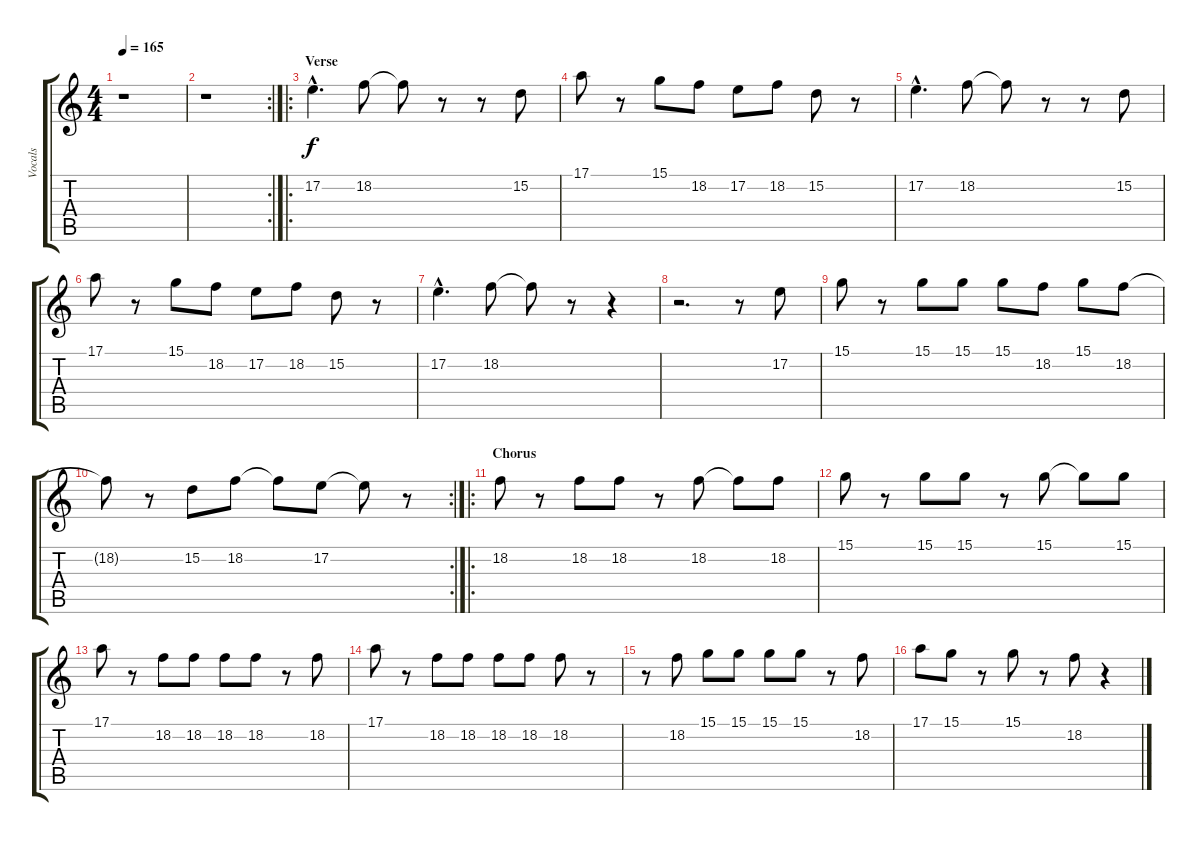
\track ("Vocals" "Vocals") {instrument englishhorn}
\staff {score tabs}
\tuning (E4 B3 G3 D3 A2 E2) {hide}
\ts (4 4)
\tempo 165
\clef g2
\ks c
r.1{dy f} |
\rc 2
r.1 |
\ro
\section ("" "Verse")
17.2{hac}.4{d} 18.2.8 18.2{t}.8 r.8 r.8 15.2.8 |
17.1.8 r.8 15.1.8 18.2.8 17.2.8 18.2.8 15.2.8 r.8 |
17.2{hac}.4{d} 18.2.8 18.2{t}.8 r.8 r.8 15.2.8 |
17.1.8 r.8 15.1.8 18.2.8 17.2.8 18.2.8 15.2.8 r.8 |
17.2{hac}.4{d} 18.2.8 18.2{t}.8 r.8 r.4 |
r.2{d} r.8 17.2.8 |
15.1.8 r.8 15.1.8 15.1.8 15.1.8 18.2.8 15.1.8 18.2.8 |
\rc 2
18.2{t}.8 r.8 15.2.8 18.2.8 18.2{t}.8 17.2.8 17.2{t}.8 r.8 |
\ro
\section ("" "Chorus")
18.2.8 r.8 18.2.8 18.2.8 r.8 18.2.8 18.2{t}.8 18.2.8 |
15.1.8 r.8 15.1.8 15.1.8 r.8 15.1.8 15.1{t}.8 15.1.8 |
17.1.8 r.8 18.2.8 18.2.8 18.2.8 18.2.8 r.8 18.2.8 |
17.1.8 r.8 18.2.8 18.2.8 18.2.8 18.2.8 18.2.8 r.8 |
r.8 18.2.8 15.1.8 15.1.8 15.1.8 15.1.8 r.8 18.2.8 |
17.1.8 15.1.8 r.8 15.1.8 r.8 18.2.8 r.4
